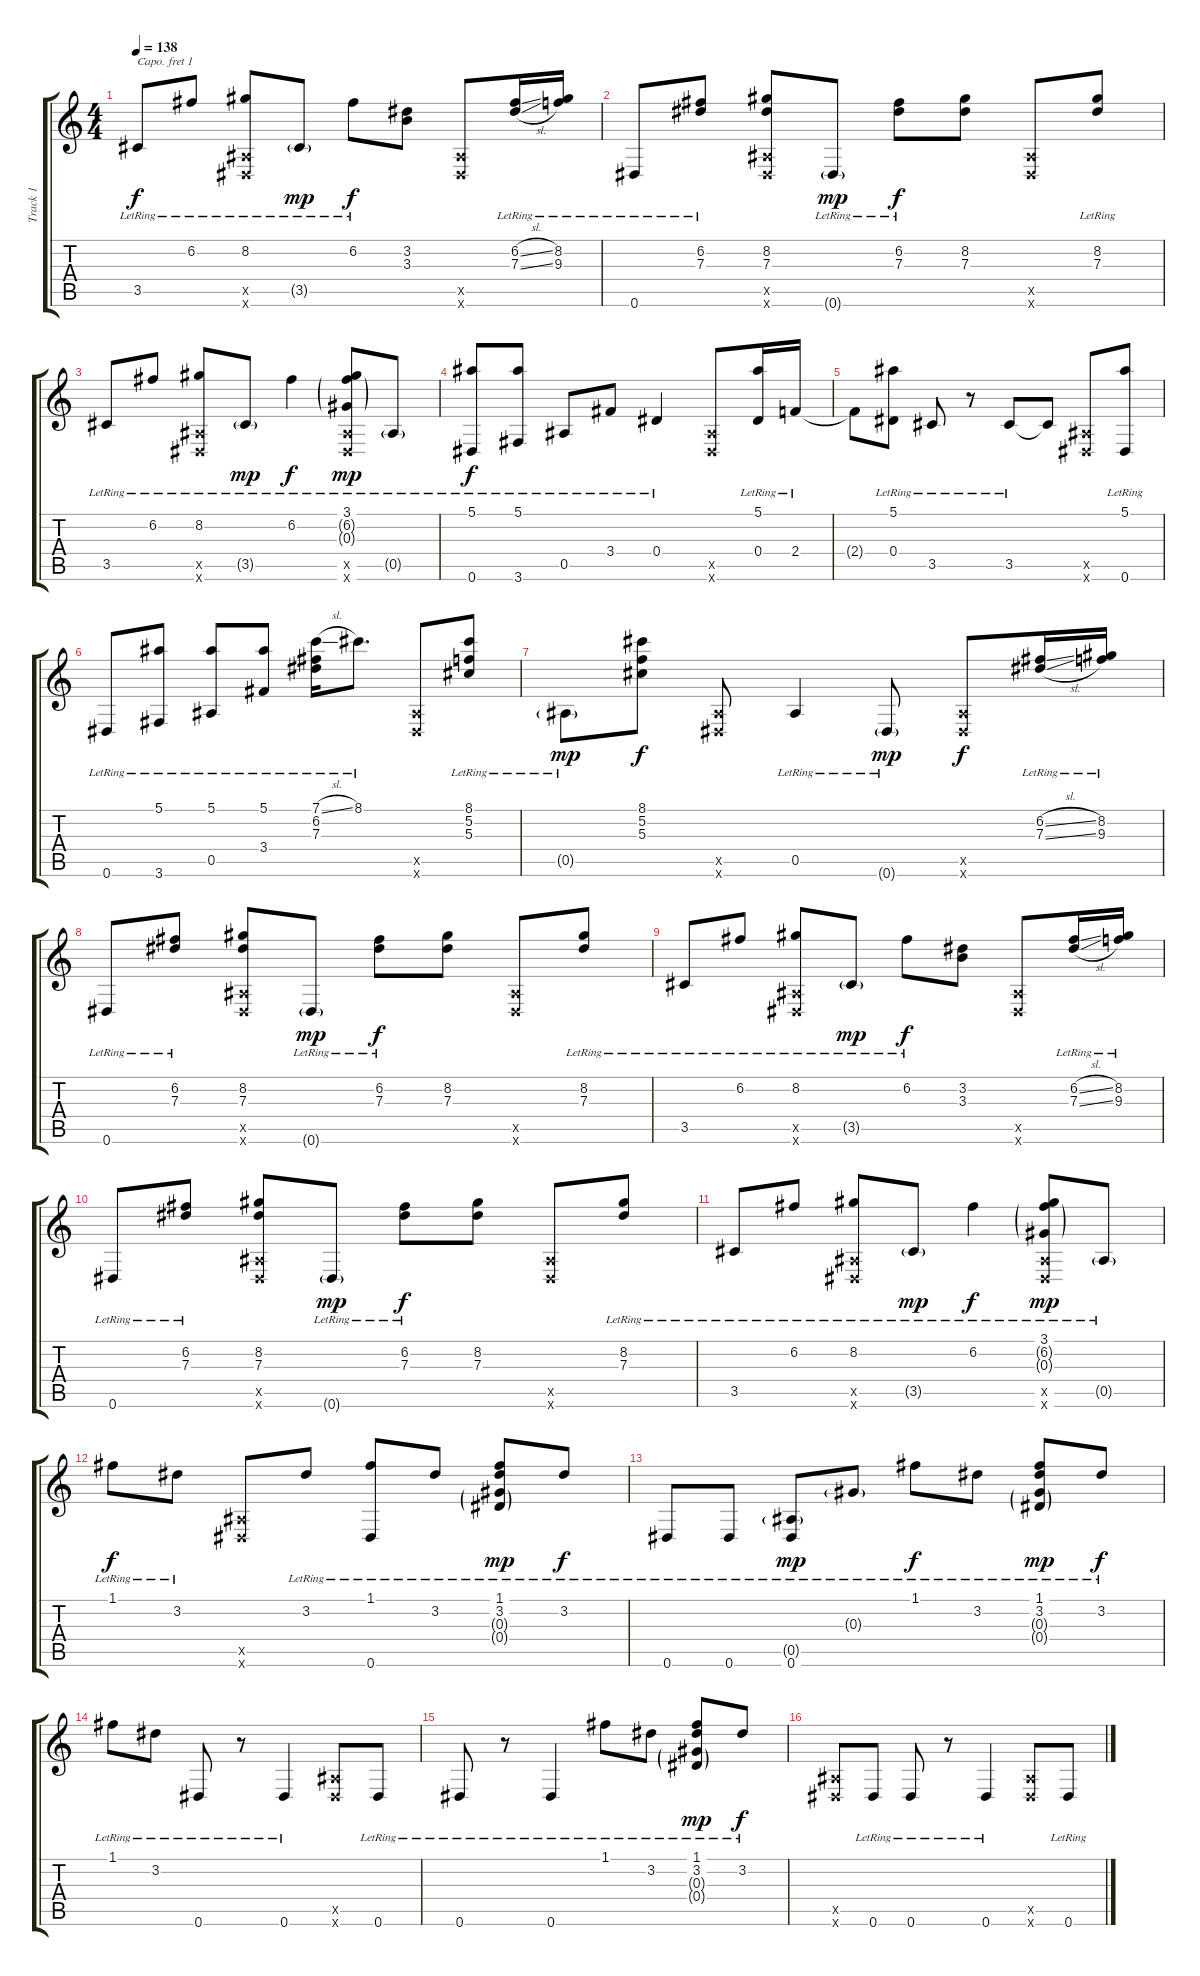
\track ("Track 1" "Track 1") {instrument acousticguitarsteel}
\staff {score tabs}
\capo 1
\tuning (E4 B3 G3 D3 A2 D2) {hide}
\ts (4 4)
\tempo 138
\clef g2
\ks c
3.5{lr}.8{dy f} 6.2{lr}.8 (8.2{lr} 0.5{x} 0.6{x}).8 3.5{g lr}.8{dy mp} 6.2{lr}.8{dy f} (3.2 3.3).8 (0.5{x} 0.6{x}).8 (6.2{sl lr} 7.3{sl lr}).16 (8.2{lr} 9.3{lr}).16 |
0.6{lr}.8 (6.2{lr} 7.3{lr}).8 (8.2 7.3 0.5{x} 0.6{x}).8 0.6{g lr}.8{dy mp} (6.2{lr} 7.3{lr}).8{dy f} (8.2 7.3).8 (0.5{x} 0.6{x}).8 (8.2{lr} 7.3{lr}).8 |
3.5{lr}.8 6.2{lr}.8 (8.2{lr} 0.5{x} 0.6{x}).8 3.5{g lr}.8{dy mp} 6.2{lr}.4{dy f} (3.1{lr} 6.2{g lr} 0.3{g lr} 0.5{x} 0.6{x}).8{dy mp} 0.5{g lr}.8 |
(5.1{lr} 0.6{lr}).8{dy f} (5.1{lr} 3.6{lr}).8 0.5{lr}.8 3.4{lr}.8 0.4{lr}.4 (0.5{x} 0.6{x}).8 (5.1{lr} 0.4{lr}).16 2.4{lr}.16 |
2.4{t}.8 (5.1{lr} 0.4{lr}).8 3.5{lr}.8 r.8 3.5{lr}.8 3.5{t}.8 (0.5{x} 0.6{x}).8 (5.1{lr} 0.6{lr}).8 |
0.6{lr}.8 (5.1{lr} 3.6{lr}).8 (5.1{lr} 0.5{lr}).8 (5.1{lr} 3.4{lr}).8 (7.1{sl lr} 6.2{lr} 7.3{lr}).16 8.1{lr}.8{d} (0.5{x} 0.6{x}).8 (8.1{lr} 5.2{lr} 5.3{lr}).8 |
0.5{g lr}.8{dy mp} (8.1 5.2 5.3).8{dy f} (0.5{x} 0.6{x}).8 0.5{lr}.4 0.6{g lr}.8{dy mp} (0.5{x} 0.6{x}).8{dy f} (6.2{sl lr} 7.3{sl lr}).16 (8.2{lr} 9.3{lr}).16 |
0.6{lr}.8 (6.2{lr} 7.3{lr}).8 (8.2 7.3 0.5{x} 0.6{x}).8 0.6{g lr}.8{dy mp} (6.2{lr} 7.3{lr}).8{dy f} (8.2 7.3).8 (0.5{x} 0.6{x}).8 (8.2{lr} 7.3{lr}).8 |
3.5{lr}.8 6.2{lr}.8 (8.2{lr} 0.5{x} 0.6{x}).8 3.5{g lr}.8{dy mp} 6.2{lr}.8{dy f} (3.2 3.3).8 (0.5{x} 0.6{x}).8 (6.2{sl lr} 7.3{sl lr}).16 (8.2{lr} 9.3{lr}).16 |
0.6{lr}.8 (6.2{lr} 7.3{lr}).8 (8.2 7.3 0.5{x} 0.6{x}).8 0.6{g lr}.8{dy mp} (6.2{lr} 7.3{lr}).8{dy f} (8.2 7.3).8 (0.5{x} 0.6{x}).8 (8.2{lr} 7.3{lr}).8 |
3.5{lr}.8 6.2{lr}.8 (8.2{lr} 0.5{x} 0.6{x}).8 3.5{g lr}.8{dy mp} 6.2{lr}.4{dy f} (3.1{lr} 6.2{g lr} 0.3{g lr} 0.5{x} 0.6{x}).8{dy mp} 0.5{g lr}.8 |
1.1{lr}.8{dy f} 3.2{lr}.8 (0.5{x} 0.6{x}).8 3.2{lr}.8 (1.1{lr} 0.6{lr}).8 3.2{lr}.8 (1.1{lr} 3.2{lr} 0.3{g lr} 0.4{g lr}).8{dy mp} 3.2{lr}.8{dy f} |
0.6{lr}.8 0.6{lr}.8 (0.5{g lr} 0.6{lr}).8{dy mp} 0.3{g lr}.8 1.1{lr}.8{dy f} 3.2{lr}.8 (1.1{lr} 3.2{lr} 0.3{g lr} 0.4{g lr}).8{dy mp} 3.2{lr}.8{dy f} |
1.1{lr}.8 3.2{lr}.8 0.6{lr}.8 r.8 0.6{lr}.4 (0.5{x} 0.6{x}).8 0.6{lr}.8 |
0.6{lr}.8 r.8 0.6{lr}.4 1.1{lr}.8 3.2{lr}.8 (1.1{lr} 3.2{lr} 0.3{g lr} 0.4{g lr}).8{dy mp} 3.2{lr}.8{dy f} |
(0.5{x} 0.6{x}).8 0.6{lr}.8 0.6{lr}.8 r.8 0.6{lr}.4 (0.5{x} 0.6{x}).8 0.6{lr}.8
